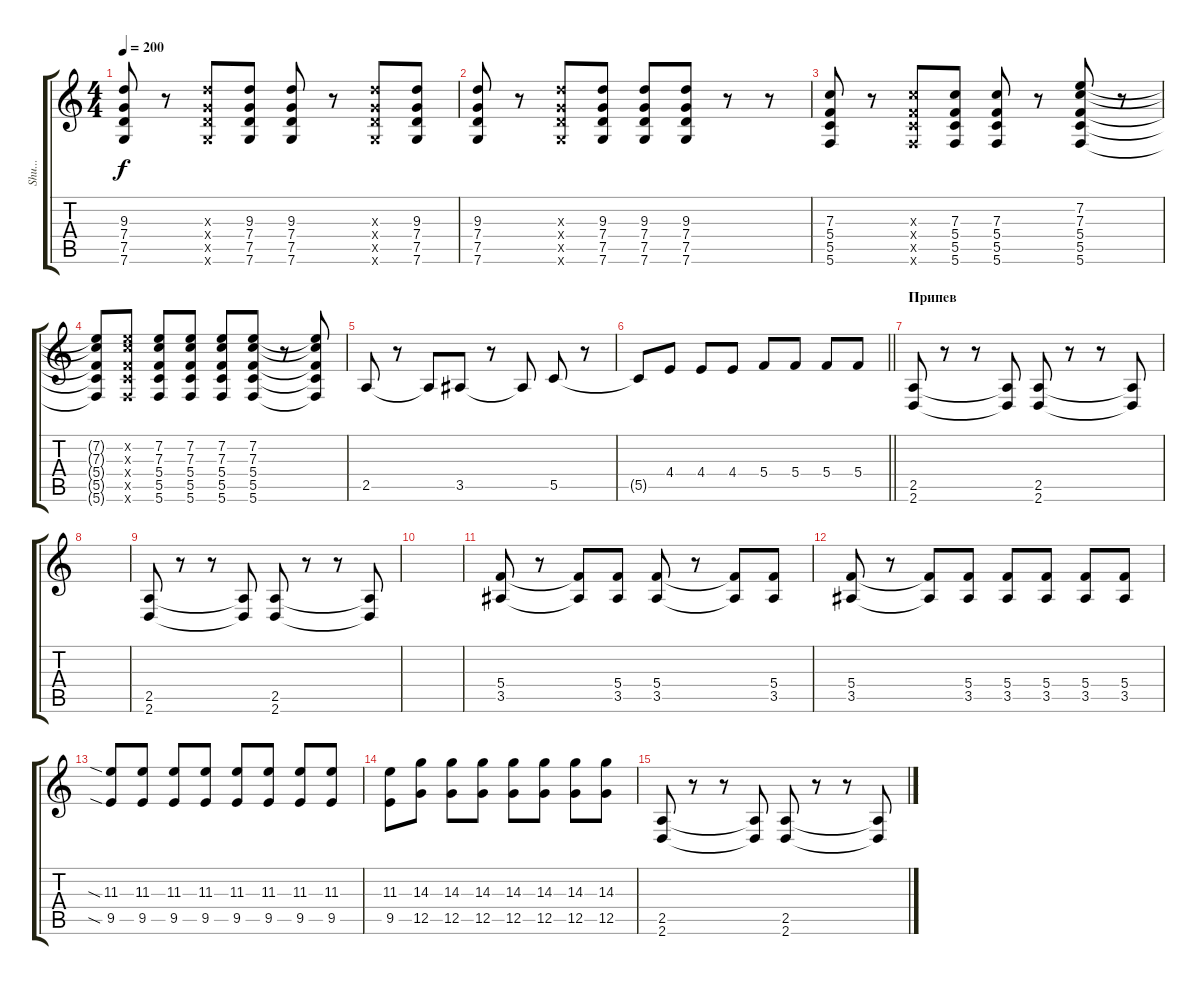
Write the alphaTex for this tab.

\track ("Shu..." "Shu...") {instrument distortionguitar}
\staff {score tabs}
\tuning (D4 A3 F3 C3 G2 C2) {hide}
\ts (4 4)
\tempo 200
\clef g2
\ks c
(9.3 7.4 7.5 7.6).8{dy f} r.8 (9.3{x} 7.4{x} 7.5{x} 7.6{x}).8 (9.3 7.4 7.5 7.6).8 (9.3 7.4 7.5 7.6).8 r.8 (9.3{x} 7.4{x} 7.5{x} 7.6{x}).8 (9.3 7.4 7.5 7.6).8 |
(9.3 7.4 7.5 7.6).8 r.8 (9.3{x} 7.4{x} 7.5{x} 7.6{x}).8 (9.3 7.4 7.5 7.6).8 (9.3 7.4 7.5 7.6).8 (9.3 7.4 7.5 7.6).8 r.8 r.8 |
(7.3 5.4 5.5 5.6).8 r.8 (7.3{x} 5.4{x} 5.5{x} 5.6{x}).8 (7.3 5.4 5.5 5.6).8 (7.3 5.4 5.5 5.6).8 r.8 (7.2 7.3 5.4 5.5 5.6).8 r.8 |
(7.2{t} 7.3{t} 5.4{t} 5.5{t} 5.6{t}).8 (7.2{x} 7.3{x} 5.4{x} 5.5{x} 5.6{x}).8 (7.2 7.3 5.4 5.5 5.6).8 (7.2 7.3 5.4 5.5 5.6).8 (7.2 7.3 5.4 5.5 5.6).8 (7.2 7.3 5.4 5.5 5.6).8 r.8 (7.2{t} 7.3{t} 5.4{t} 5.5{t} 5.6{t}).8 |
2.5.8{instrument distortionguitar} r.8 2.5{t}.8 3.5.8 r.8 3.5{t}.8 5.5.8 r.8 |
\barLineRight lightlight
5.5{t}.8 4.4.8 4.4.8 4.4.8 5.4.8 5.4.8 5.4.8 5.4.8 |
\section ("" "Припев")
(2.5 2.6).8 r.8 r.8 (2.5{t} 2.6{t}).8 (2.5 2.6).8 r.8 r.8 (2.5{t} 2.6{t}).8 |
|
(2.5 2.6).8 r.8 r.8 (2.5{t} 2.6{t}).8 (2.5 2.6).8 r.8 r.8 (2.5{t} 2.6{t}).8 |
|
(5.4 3.5).8 r.8 (5.4{t} 3.5{t}).8 (5.4 3.5).8 (5.4 3.5).8 r.8 (5.4{t} 3.5{t}).8 (5.4 3.5).8 |
(5.4 3.5).8 r.8 (5.4{t} 3.5{t}).8 (5.4 3.5).8 (5.4 3.5).8 (5.4 3.5).8 (5.4 3.5).8 (5.4 3.5).8 |
(11.3{sia} 9.5{sia}).8 (11.3 9.5).8 (11.3 9.5).8 (11.3 9.5).8 (11.3 9.5).8 (11.3 9.5).8 (11.3 9.5).8 (11.3 9.5).8 |
(11.3 9.5).8 (14.3 12.5).8 (14.3 12.5).8 (14.3 12.5).8 (14.3 12.5).8 (14.3 12.5).8 (14.3 12.5).8 (14.3 12.5).8 |
(2.5 2.6).8 r.8 r.8 (2.5{t} 2.6{t}).8 (2.5 2.6).8 r.8 r.8 (2.5{t} 2.6{t}).8
